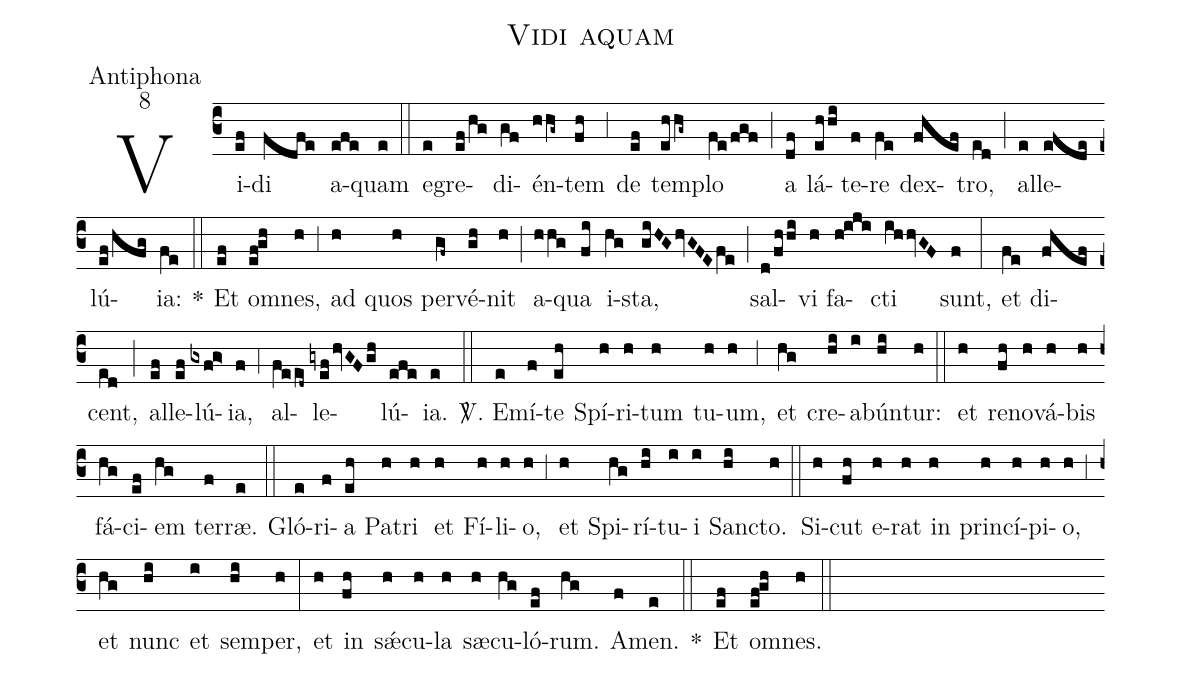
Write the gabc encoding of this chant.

name:Vidi aquam;
office-part:Antiphona;
mode:8;
%%
(c3) Vi(ef)di(fdfe) a(efe)quam(e) (::)
e(e)gre(ef/hg)di(gf)én(hhg~)tem(fh) (;3)
de(ef) tem(ehhg~)plo(fe/fgf) (;)
a(df) lá(ehhi)te(f)re(fe) dex(fhef)tro,(ed) (;)
al(e)le(efde)lú(ef/hfg)ia:(fe) *(::)

Et(ef) om(ef!gh)nes,(h) (;3)
ad(h) quos(h) per(gf~)vé(gh)nit(h) (;)
a(hhg)qua(fi) i(hg)sta,(giHGhvGFEfe) (;)
sal(d/fhhi)vi(h) fa(h!iji)cti(ihhvGF) sunt,(f) (:)
et(fe) di(fhef)cent,(ed) (;)
al(ef)le(ef)lú(gxfg>)ia,(f) (;4)
al(feed~)le(gyefhvGFgh)lú(efe)ia.(e) (::)

<sp>V/</sp>. E(e)mí(f)te(eh) Spí(h)ri(h)tum(h) tu(h)um,(h) (;3)
et(hg) cre(hi)a(i)bún(hi)tur:(h) (::)
et(h) re(fh)no(h)vá(h)bis(h) fá(hg)ci(ef)em(hg) ter(f)r<v>\ae</v>.(e) (::)
Gló(e)ri(f)a(eh) Pa(h)tri(h) et(h) Fí(h)li(h)o,(h) (;3)
et(h) Spi(hg)rí(hi)tu(i)i(i) San(hi)cto.(h) (::)
Si(h)cut(fh) e(h)rat(h) in(h) prin(h)cí(h)pi(h)o,(h) (;3)
et(hg) nunc(hi) et(i) sem(hi)per,(h) (:)
et(h) in(fh) s<v>\'\ae</v>(h)cu(h)la(h) s<v>\ae</v>(h)cu(hg)ló(ef)rum.(hg) A(f)men.(e) *(::)
Et(ef) om(ef!gh)nes.(h) (::)
